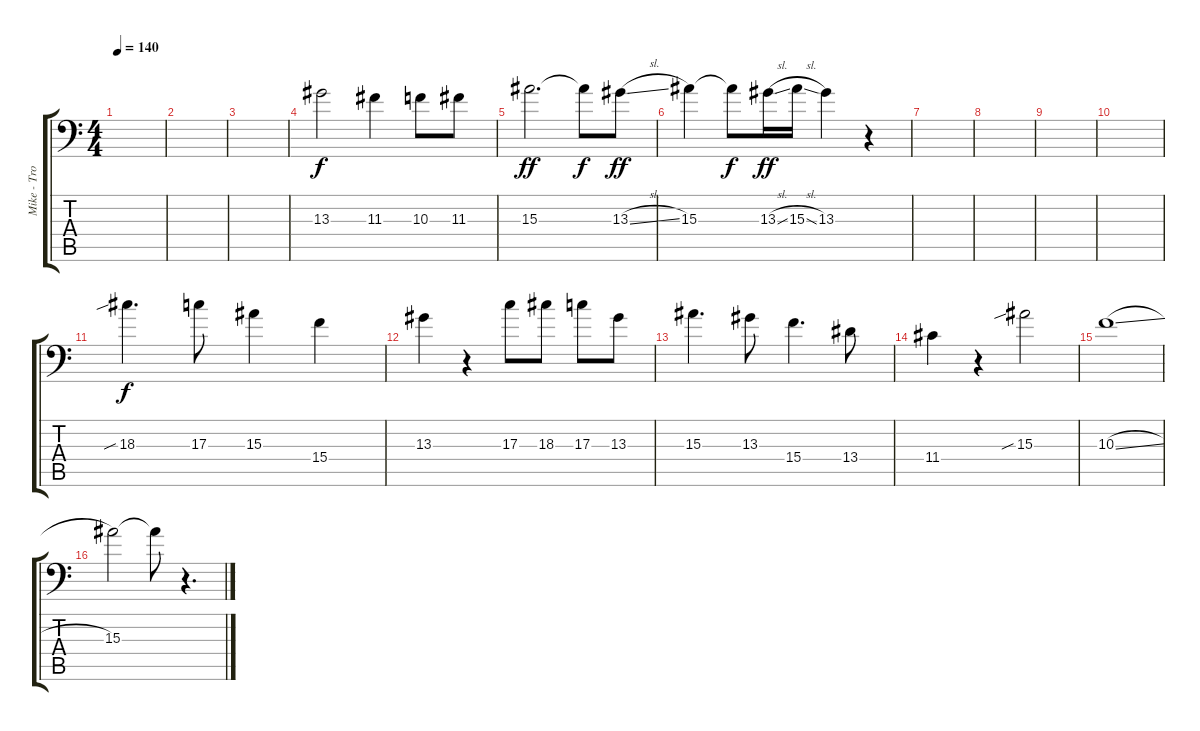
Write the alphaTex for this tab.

\track ("Mike - Trombone" "Mike - Tro") {instrument trombone}
\staff {score tabs}
\tuning (E4 B3 G3 D3 A2 A1) {hide}
\ts (4 4)
\tempo 140
\clef f4
\ks c
|
|
|
13.3.2 11.3.4 10.3.8 11.3.8 |
15.3.2{d dy ff} 15.3{t}.8{dy f} 13.3{sl}.8{dy ff} |
15.3.4 15.3{t}.8{dy f} 13.3{sl}.16{dy ff} 15.3{sl}.16 13.3.4 r.4 |
|
|
|
|
18.3{sib}.4{d dy f} 17.3.8 15.3.4 15.4.4 |
13.3.4 r.4 17.3.8 18.3.8 17.3.8 13.3.8 |
15.3.4{d} 13.3.8 15.4.4{d} 13.4.8 |
11.4.4 r.4 15.3{sib}.2 |
10.3{sl}.1 |
15.3.2 15.3{t}.8 r.4{d}
